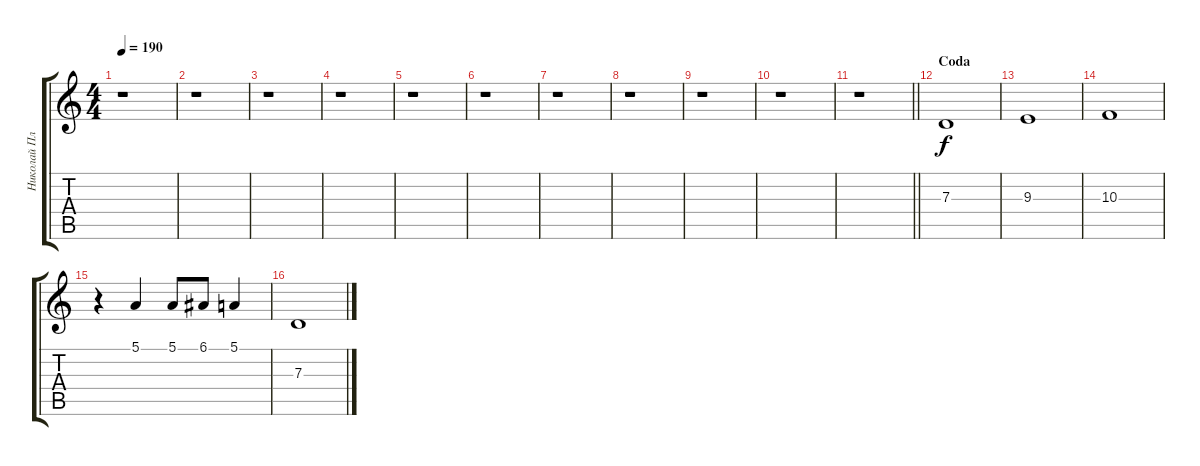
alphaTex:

\track ("Николай Плявин" "Николай Пл") {instrument acousticgrandpiano}
\staff {score tabs}
\tuning (E4 B3 G3 D3 A2 E2) {hide}
\ts (4 4)
\tempo 190
\clef g2
\ks c
r.1{dy f} |
r.1 |
r.1 |
r.1 |
r.1 |
r.1 |
r.1 |
r.1 |
r.1 |
r.1 |
\barLineRight lightlight
r.1 |
\section ("" "Coda ")
7.3.1 |
9.3.1 |
10.3.1 |
r.4 5.1.4 5.1.8 6.1.8 5.1.4 |
7.3.1
